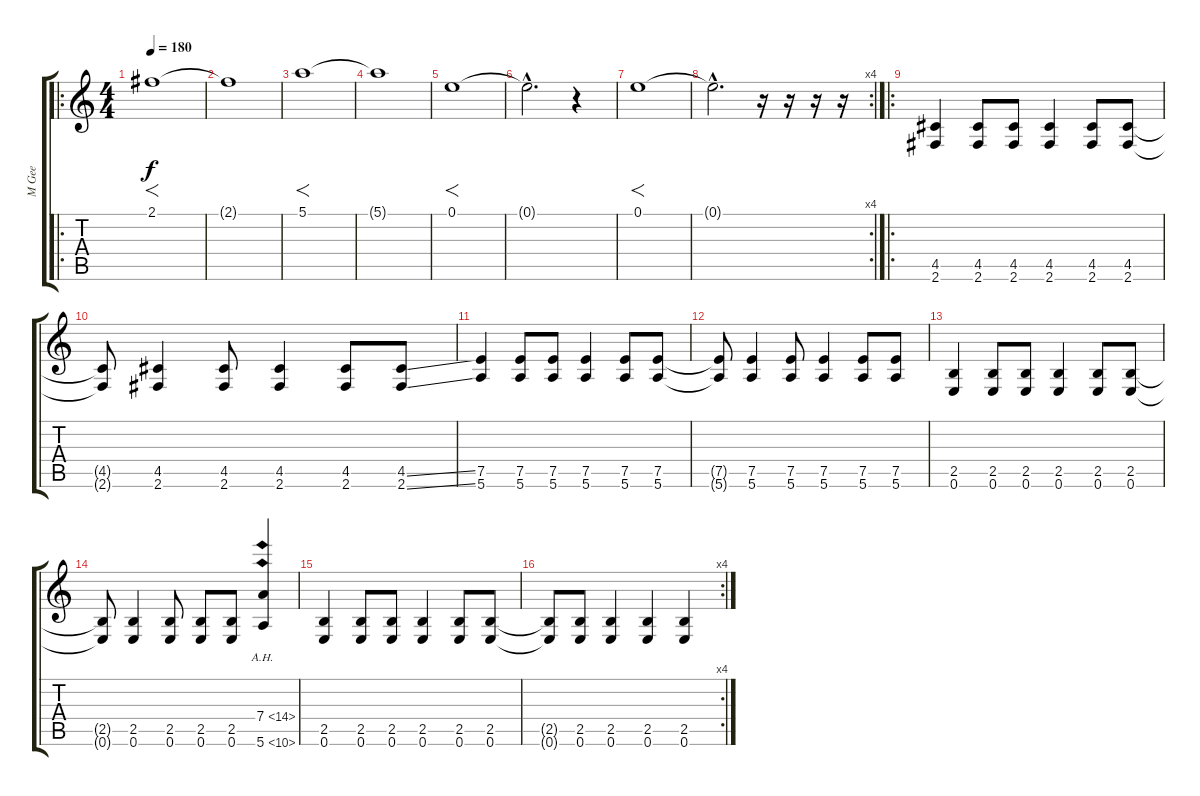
\track ("M Gee" "M Gee") {instrument overdrivenguitar}
\staff {score tabs}
\tuning (E4 B3 G3 D3 A2 E2) {hide}
\ro
\ts (4 4)
\tempo 180
\clef g2
\ks c
2.1.1{f dy f} |
2.1{t}.1 |
5.1.1{f} |
5.1{t}.1 |
0.1.1{f} |
0.1{hac t}.2{d} r.4 |
0.1.1{f} |
\rc 4
0.1{hac t}.2{d} r.16 r.16 r.16 r.16 |
\ro
(4.5 2.6).4 (4.5 2.6).8 (4.5 2.6).8 (4.5 2.6).4 (4.5 2.6).8 (4.5 2.6).8 |
(4.5{t} 2.6{t}).8 (4.5 2.6).4 (4.5 2.6).8 (4.5 2.6).4 (4.5 2.6).8 (4.5{ss} 2.6{ss}).8 |
(7.5 5.6).4 (7.5 5.6).8 (7.5 5.6).8 (7.5 5.6).4 (7.5 5.6).8 (7.5 5.6).8 |
(7.5{t} 5.6{t}).8 (7.5 5.6).4 (7.5 5.6).8 (7.5 5.6).4 (7.5 5.6).8 (7.5 5.6).8 |
(2.5 0.6).4 (2.5 0.6).8 (2.5 0.6).8 (2.5 0.6).4 (2.5 0.6).8 (2.5 0.6).8 |
(2.5{t} 0.6{t}).8 (2.5 0.6).4 (2.5 0.6).8 (2.5 0.6).8 (2.5 0.6).8 (7.4{ah 7} 5.6{ah 5}).4 |
(2.5 0.6).4 (2.5 0.6).8 (2.5 0.6).8 (2.5 0.6).4 (2.5 0.6).8 (2.5 0.6).8 |
\rc 4
(2.5{t} 0.6{t}).8 (2.5 0.6).8 (2.5 0.6).4 (2.5 0.6).4 (2.5 0.6).4
